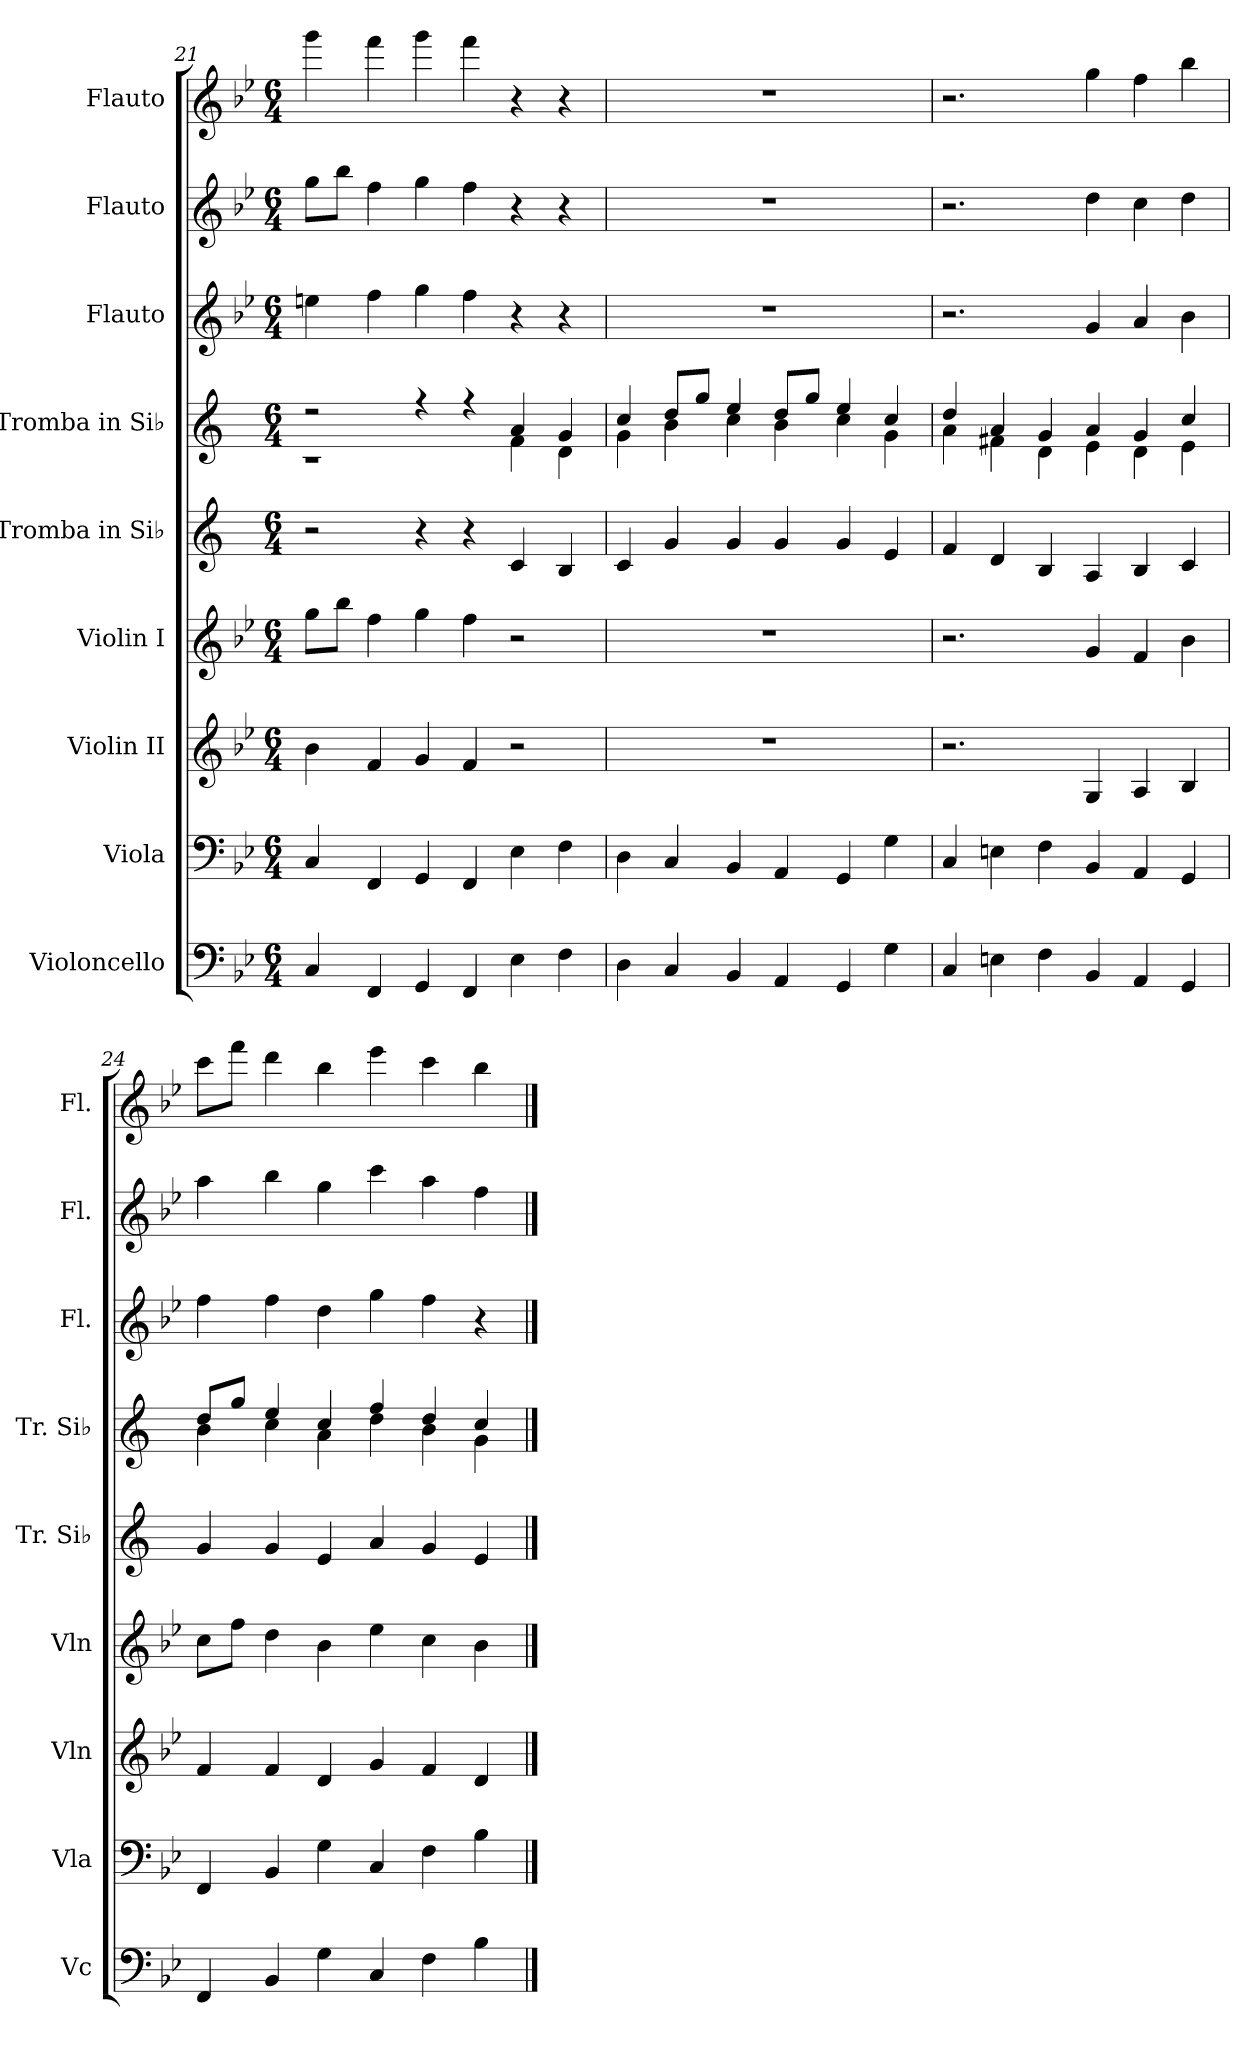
**kern	**kern	**kern	**kern	**kern	**kern	**kern	**kern	**kern
*part9	*part8	*part7	*part6	*part5	*part4	*part3	*part2	*part1
*staff9	*staff8	*staff7	*staff6	*staff5	*staff4	*staff3	*staff2	*staff1
*I"Violoncello	*I"Viola	*I"Violin II	*I"Violin I	*I"Tromba in Si♭	*I"Tromba in Si♭	*I"Flauto	*I"Flauto	*I"Flauto
*I'Vc	*I'Vla	*I'Vln	*I'Vln	*I'Tr. Si♭	*I'Tr. Si♭	*I'Fl.	*I'Fl.	*I'Fl.
*clefF4	*clefF4	*clefG2	*clefG2	*clefG2	*clefG2	*clefG2	*clefG2	*clefG2
*	*	*	*	*ITrd1c2	*ITrd1c2	*	*	*
*k[b-e-]	*k[b-e-]	*k[b-e-]	*k[b-e-]	*k[b-e-]	*k[b-e-]	*k[b-e-]	*k[b-e-]	*k[b-e-]
*M6/4	*M6/4	*M6/4	*M6/4	*M6/4	*M6/4	*M6/4	*M6/4	*M6/4
=21	=21	=21	=21	=21	=21	=21	=21	=21
*	*	*	*	*	*^	*	*	*
4C/	4C/	4b-\	8gg\L	2r	2r	1r	4een\	8gg\L	4ggg\
.	.	.	8bb-\J	.	.	.	.	8bb-\J	.
4FF/	4FF/	4f/	4ff\	.	.	.	4ff\	4ff\	4fff\
4GG/	4GG/	4g/	4gg\	4r	4r	.	4gg\	4gg\	4ggg\
4FF/	4FF/	4f/	4ff\	4r	4r	.	4ff\	4ff\	4fff\
4E-\	4E-\	2r	2r	4B-/	4g/	4e-\	4r	4r	4r
4F\	4F\	.	.	4A/	4f/	4c\	4r	4r	4r
=22	=22	=22	=22	=22	=22	=22	=22	=22	=22
4D\	4D\	1.r	1.r	4B-/	4b-/	4f\	1.r	1.r	1.r
4C/	4C/	.	.	4f/	8cc/L	4a\	.	.	.
.	.	.	.	.	8ff/J	.	.	.	.
4BB-/	4BB-/	.	.	4f/	4dd/	4b-\	.	.	.
4AA/	4AA/	.	.	4f/	8cc/L	4a\	.	.	.
.	.	.	.	.	8ff/J	.	.	.	.
4GG/	4GG/	.	.	4f/	4dd/	4b-\	.	.	.
4G\	4G\	.	.	4d/	4b-/	4f\	.	.	.
!!LO:PB:g=z
=23	=23	=23	=23	=23	=23	=23	=23	=23	=23
4C/	4C/	2.r	2.r	4e-/	4cc/	4g\	2.r	2.r	2.r
4En\	4En\	.	.	4c/	4g/	4en\	.	.	.
4F\	4F\	.	.	4A/	4f/	4c\	.	.	.
4BB-/	4BB-/	4G/	4g/	4G/	4g/	4d\	4g/	4dd\	4gg\
4AA/	4AA/	4A/	4f/	4A/	4f/	4c\	4a/	4cc\	4ff\
4GG/	4GG/	4B-/	4b-\	4B-/	4b-/	4d\	4b-\	4dd\	4bb-\
=24	=24	=24	=24	=24	=24	=24	=24	=24	=24
4FF/	4FF/	4f/	8cc\L	4f/	8cc/L	4a\	4ff\	4aa\	8ccc\L
.	.	.	8ff\J	.	8ff/J	.	.	.	8fff\J
4BB-/	4BB-/	4f/	4dd\	4f/	4dd/	4b-\	4ff\	4bb-\	4ddd\
4G\	4G\	4d/	4b-\	4d/	4b-/	4g\	4dd\	4gg\	4bb-\
4C/	4C/	4g/	4ee-\	4g/	4ee-/	4cc\	4gg\	4ccc\	4eee-\
4F\	4F\	4f/	4cc\	4f/	4cc/	4a\	4ff\	4aa\	4ccc\
4B-\	4B-\	4d/	4b-\	4d/	4b-/	4f\	4r	4ff\	4bb-\
*	*	*	*	*	*v	*v	*	*	*
==	==	==	==	==	==	==	==	==
*-	*-	*-	*-	*-	*-	*-	*-	*-
